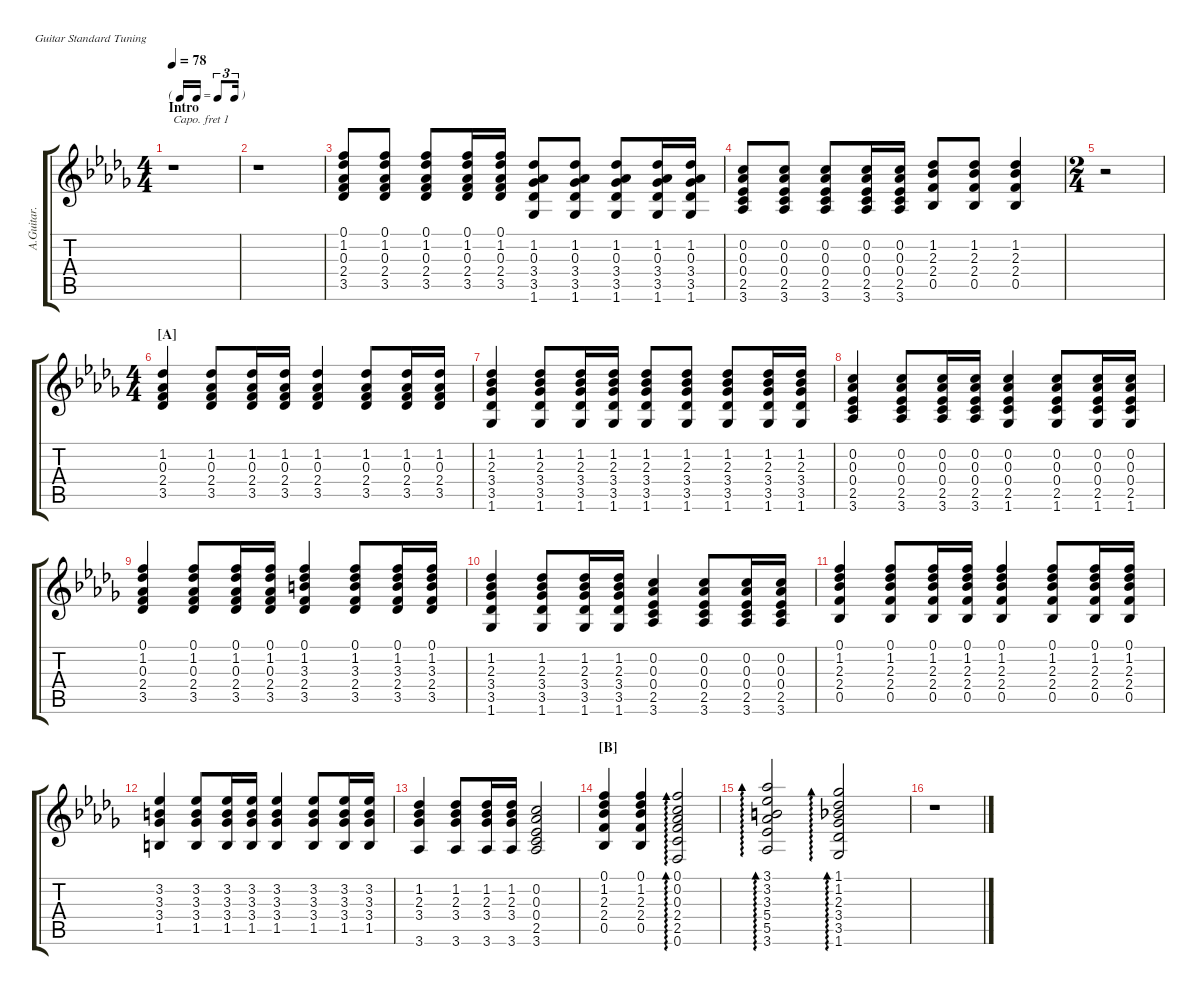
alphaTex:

\defaultSystemsLayout 4
\hideDynamics
\otherSystemsTrackNameOrientation horizontal
\track ("A.Guitar." "A.Guitar.") {defaultSystemsLayout 4 instrument overdrivenguitar}
\staff {score tabs}
\capo 1
\tuning (E4 B3 G3 D3 A2 E2)
\ts (4 4)
\tf triplet16th
\section ("" "Intro")
\tempo 78
\clef g2
\ks db
r.1{dy mf instrument overdrivenguitar beam Down} |
r.1{beam Down} |
(0.1{acc forcenatural} 1.2{acc b} 0.3{acc b} 2.4{acc forcenatural} 3.5{acc b}).8{beam Up} (0.1{acc forcenatural} 1.2{acc b} 0.3{acc b} 2.4{acc forcenatural} 3.5{acc b}).8{beam Up} (0.1{acc forcenatural} 1.2{acc b} 0.3{acc b} 2.4{acc forcenatural} 3.5{acc b}).8{beam Up} (0.1{acc forcenatural} 1.2{acc b} 0.3{acc b} 2.4{acc forcenatural} 3.5{acc b}).16{beam Up} (0.1{acc forcenatural} 1.2{acc b} 0.3{acc b} 2.4{acc forcenatural} 3.5{acc b}).16{beam Up} (1.6{acc b} 3.5{acc b} 3.4{acc b} 0.3{acc b} 1.2{acc b}).8{beam Up} (1.6{acc b} 3.5{acc b} 3.4{acc b} 0.3{acc b} 1.2{acc b}).8{beam Up} (1.6{acc b} 3.5{acc b} 3.4{acc b} 0.3{acc b} 1.2{acc b}).8{beam Up} (1.6{acc b} 3.5{acc b} 3.4{acc b} 0.3{acc b} 1.2{acc b}).16{beam Up} (1.6{acc b} 3.5{acc b} 3.4{acc b} 0.3{acc b} 1.2{acc b}).16{beam Up} |
(0.3{acc b} 0.2{acc forcenatural} 0.4{acc b} 2.5{acc forcenatural} 3.6{acc b}).8{beam Up} (0.3{acc b} 0.2{acc forcenatural} 0.4{acc b} 2.5{acc forcenatural} 3.6{acc b}).8{beam Up} (0.3{acc b} 0.2{acc forcenatural} 0.4{acc b} 2.5{acc forcenatural} 3.6{acc b}).8{beam Up} (0.3{acc b} 0.2{acc forcenatural} 0.4{acc b} 2.5{acc forcenatural} 3.6{acc b}).16{beam Up} (0.3{acc b} 0.2{acc forcenatural} 0.4{acc b} 2.5{acc forcenatural} 3.6{acc b}).16{beam Up} (0.5{acc b} 2.4{acc forcenatural} 2.3{acc b} 1.2{acc b}).8{beam Up} (0.5{acc b} 2.4{acc forcenatural} 2.3{acc b} 1.2{acc b}).8{beam Up} (0.5{acc b} 2.4{acc forcenatural} 2.3{acc b} 1.2{acc b}).4{beam Up} |
\ts (2 4)
\beaming (8 2 2)
r.2{beam Down} |
\ts (4 4)
\section ("A" "")
(1.2{acc b} 0.3{acc b} 2.4{acc forcenatural} 3.5{acc b}).4{beam Up} (1.2{acc b} 0.3{acc b} 2.4{acc forcenatural} 3.5{acc b}).8{beam Up} (1.2{acc b} 0.3{acc b} 2.4{acc forcenatural} 3.5{acc b}).16{beam Up} (1.2{acc b} 0.3{acc b} 2.4{acc forcenatural} 3.5{acc b}).16{beam Up} (1.2{acc b} 0.3{acc b} 2.4{acc forcenatural} 3.5{acc b}).4{beam Up} (1.2{acc b} 0.3{acc b} 2.4{acc forcenatural} 3.5{acc b}).8{beam Up} (1.2{acc b} 0.3{acc b} 2.4{acc forcenatural} 3.5{acc b}).16{beam Up} (1.2{acc b} 0.3{acc b} 2.4{acc forcenatural} 3.5{acc b}).16{beam Up} |
(1.6{acc b} 3.5{acc b} 3.4{acc b} 2.3{acc b} 1.2{acc b}).4{beam Up} (1.6{acc b} 3.5{acc b} 3.4{acc b} 2.3{acc b} 1.2{acc b}).8{beam Up} (1.6{acc b} 3.5{acc b} 3.4{acc b} 2.3{acc b} 1.2{acc b}).16{beam Up} (1.6{acc b} 3.5{acc b} 3.4{acc b} 2.3{acc b} 1.2{acc b}).16{beam Up} (1.6{acc b} 3.5{acc b} 3.4{acc b} 2.3{acc b} 1.2{acc b}).8{beam Up} (1.6{acc b} 3.5{acc b} 3.4{acc b} 2.3{acc b} 1.2{acc b}).8{beam Up} (1.6{acc b} 3.5{acc b} 3.4{acc b} 2.3{acc b} 1.2{acc b}).8{beam Up} (1.6{acc b} 3.5{acc b} 3.4{acc b} 2.3{acc b} 1.2{acc b}).16{beam Up} (1.6{acc b} 3.5{acc b} 3.4{acc b} 2.3{acc b} 1.2{acc b}).16{beam Up} |
(0.2{acc forcenatural} 0.3{acc b} 0.4{acc b} 2.5{acc forcenatural} 3.6{acc b}).4{beam Up} (0.2{acc forcenatural} 0.3{acc b} 0.4{acc b} 2.5{acc forcenatural} 3.6{acc b}).8{beam Up} (0.2{acc forcenatural} 0.3{acc b} 0.4{acc b} 2.5{acc forcenatural} 3.6{acc b}).16{beam Up} (0.2{acc forcenatural} 0.3{acc b} 0.4{acc b} 2.5{acc forcenatural} 3.6{acc b}).16{beam Up} (0.2{acc forcenatural} 0.3{acc b} 0.4{acc b} 2.5{acc forcenatural} 1.6{acc b}).4{beam Up} (0.2{acc forcenatural} 0.3{acc b} 0.4{acc b} 2.5{acc forcenatural} 1.6{acc b}).8{beam Up} (0.2{acc forcenatural} 0.3{acc b} 0.4{acc b} 2.5{acc forcenatural} 1.6{acc b}).16{beam Up} (0.2{acc forcenatural} 0.3{acc b} 0.4{acc b} 2.5{acc forcenatural} 1.6{acc b}).16{beam Up} |
(3.5{acc b} 2.4{acc forcenatural} 0.3{acc b} 1.2{acc b} 0.1{acc forcenatural}).4{beam Up} (3.5{acc b} 2.4{acc forcenatural} 0.3{acc b} 1.2{acc b} 0.1{acc forcenatural}).8{beam Up} (3.5{acc b} 2.4{acc forcenatural} 0.3{acc b} 1.2{acc b} 0.1{acc forcenatural}).16{beam Up} (3.5{acc b} 2.4{acc forcenatural} 0.3{acc b} 1.2{acc b} 0.1{acc forcenatural}).16{beam Up} (3.5{acc b} 2.4{acc forcenatural} 3.3{acc forcenatural} 1.2{acc b} 0.1{acc forcenatural}).4{beam Up} (3.5{acc b} 2.4{acc forcenatural} 3.3{acc forcenatural} 1.2{acc b} 0.1{acc forcenatural}).8{beam Up} (3.5{acc b} 2.4{acc forcenatural} 3.3{acc forcenatural} 1.2{acc b} 0.1{acc forcenatural}).16{beam Up} (3.5{acc b} 2.4{acc forcenatural} 3.3{acc forcenatural} 1.2{acc b} 0.1{acc forcenatural}).16{beam Up} |
(1.2{acc b} 2.3{acc b} 3.4{acc b} 3.5{acc b} 1.6{acc b}).4{beam Up} (1.2{acc b} 2.3{acc b} 3.4{acc b} 3.5{acc b} 1.6{acc b}).8{beam Up} (1.2{acc b} 2.3{acc b} 3.4{acc b} 3.5{acc b} 1.6{acc b}).16{beam Up} (1.2{acc b} 2.3{acc b} 3.4{acc b} 3.5{acc b} 1.6{acc b}).16{beam Up} (3.6{acc b} 2.5{acc forcenatural} 0.4{acc b} 0.3{acc b} 0.2{acc forcenatural}).4{beam Up} (3.6{acc b} 2.5{acc forcenatural} 0.4{acc b} 0.3{acc b} 0.2{acc forcenatural}).8{beam Up} (3.6{acc b} 2.5{acc forcenatural} 0.4{acc b} 0.3{acc b} 0.2{acc forcenatural}).16{beam Up} (3.6{acc b} 2.5{acc forcenatural} 0.4{acc b} 0.3{acc b} 0.2{acc forcenatural}).16{beam Up} |
(0.1{acc forcenatural} 1.2{acc b} 2.3{acc b} 2.4{acc forcenatural} 0.5{acc b}).4{beam Up} (0.1{acc forcenatural} 1.2{acc b} 2.3{acc b} 2.4{acc forcenatural} 0.5{acc b}).8{beam Up} (0.1{acc forcenatural} 1.2{acc b} 2.3{acc b} 2.4{acc forcenatural} 0.5{acc b}).16{beam Up} (0.1{acc forcenatural} 1.2{acc b} 2.3{acc b} 2.4{acc forcenatural} 0.5{acc b}).16{beam Up} (0.1{acc forcenatural} 1.2{acc b} 2.3{acc b} 2.4{acc forcenatural} 0.5{acc b}).4{beam Up} (0.1{acc forcenatural} 1.2{acc b} 2.3{acc b} 2.4{acc forcenatural} 0.5{acc b}).8{beam Up} (0.1{acc forcenatural} 1.2{acc b} 2.3{acc b} 2.4{acc forcenatural} 0.5{acc b}).16{beam Up} (0.1{acc forcenatural} 1.2{acc b} 2.3{acc b} 2.4{acc forcenatural} 0.5{acc b}).16{beam Up} |
(1.5{acc forcenatural} 3.4{acc b} 3.3{acc forcenatural} 3.2{acc b}).4{beam Up} (1.5{acc forcenatural} 3.4{acc b} 3.3{acc forcenatural} 3.2{acc b}).8{beam Up} (1.5{acc forcenatural} 3.4{acc b} 3.3{acc forcenatural} 3.2{acc b}).16{beam Up} (1.5{acc forcenatural} 3.4{acc b} 3.3{acc forcenatural} 3.2{acc b}).16{beam Up} (1.5{acc forcenatural} 3.4{acc b} 3.3{acc forcenatural} 3.2{acc b}).4{beam Up} (1.5{acc forcenatural} 3.4{acc b} 3.3{acc forcenatural} 3.2{acc b}).8{beam Up} (1.5{acc forcenatural} 3.4{acc b} 3.3{acc forcenatural} 3.2{acc b}).16{beam Up} (1.5{acc forcenatural} 3.4{acc b} 3.3{acc forcenatural} 3.2{acc b}).16{beam Up} |
(1.2{acc b} 2.3{acc b} 3.4{acc b} 3.6{acc b}).4{beam Up} (1.2{acc b} 2.3{acc b} 3.4{acc b} 3.6{acc b}).8{beam Up} (1.2{acc b} 2.3{acc b} 3.4{acc b} 3.6{acc b}).16{beam Up} (1.2{acc b} 2.3{acc b} 3.4{acc b} 3.6{acc b}).16{beam Up} (3.6{acc b} 2.5{acc forcenatural} 0.4{acc b} 0.3{acc b} 0.2{acc forcenatural}).2{beam Up} |
\section ("B" "")
(0.1{acc forcenatural} 1.2{acc b} 2.3{acc b} 2.4{acc forcenatural} 0.5{acc b}).4{beam Up} (0.1{acc forcenatural} 1.2{acc b} 2.3{acc b} 2.4{acc forcenatural} 0.5{acc b}).4{beam Up} (0.6{acc forcenatural} 2.5{acc forcenatural} 2.4{acc forcenatural} 0.3{acc b} 0.2{acc forcenatural} 0.1{acc forcenatural}).2{ad 0 beam Up} |
(3.1{acc b} 3.2{acc b} 3.3{acc forcenatural} 5.4{acc b} 5.5{acc b} 3.6{acc b}).2{ad 0 beam Up} (1.1{acc b} 1.2{acc b} 2.3{acc b} 3.4{acc b} 3.5{acc b} 1.6{acc b}).2{ad 0 beam Up} |
r.1{beam Down}
